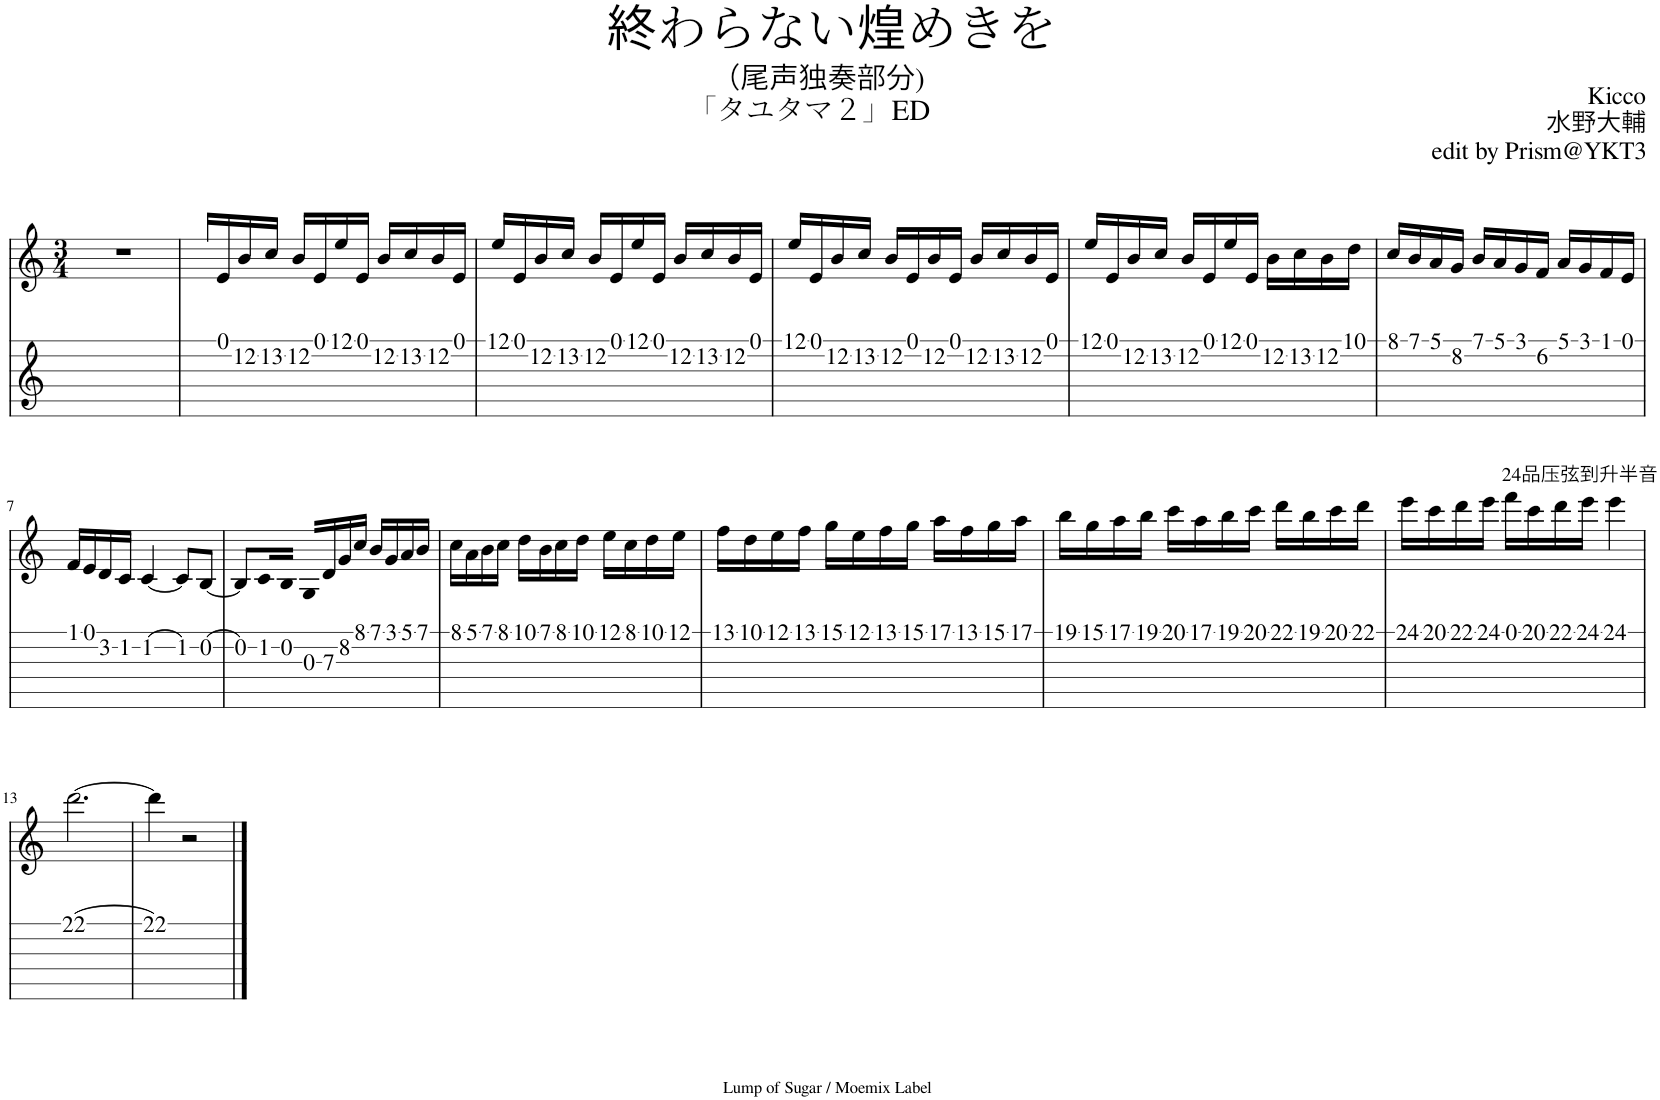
**kern	**kern
*part1	*part1
*staff2	*staff1
*I"Electric Guitar	*
*I'Elec Gtr	*
*stria6	*
*clefG2	*clefG2
*k[]	*k[]
*M3/4	*M3/4
=1	=1
2.r	2.r
=2	=2
16eeLL	16ee/LL
16eJ	16e/
16bL	16b/
16ccJJ	16cc/JJ
16bLL	16b/LL
16eJ	16e/
16eeL	16ee/
16eJJ	16e/JJ
16bLL	16b/LL
16ccJ	16cc/
16bL	16b/
16eJJ	16e/JJ
=3	=3
16eeLL	16ee/LL
16eJ	16e/
16bL	16b/
16ccJJ	16cc/JJ
16bLL	16b/LL
16eJ	16e/
16eeL	16ee/
16eJJ	16e/JJ
16bLL	16b/LL
16ccJ	16cc/
16bL	16b/
16eJJ	16e/JJ
=4	=4
16eeLL	16ee/LL
16eJ	16e/
16bL	16b/
16ccJJ	16cc/JJ
16bLL	16b/LL
16eJ	16e/
16bL	16b/
16eJJ	16e/JJ
16bLL	16b/LL
16ccJ	16cc/
16bL	16b/
16eJJ	16e/JJ
=5	=5
16eeLL	16ee/LL
16eJ	16e/
16bL	16b/
16ccJJ	16cc/JJ
16bLL	16b/LL
16eJ	16e/
16eeL	16ee/
16eJJ	16e/JJ
16bLL	16b\LL
16ccJ	16cc\
16bL	16b\
16ddJJ	16dd\JJ
=6	=6
16ccLL	16cc/LL
16bJ	16b/
16aL	16a/
16gJJ	16g/JJ
16bLL	16b/LL
16aJ	16a/
16gL	16g/
16fJJ	16f/JJ
16aLL	16a/LL
16gJ	16g/
16fL	16f/
16eJJ	16e/JJ
!!LO:LB:g=z
=7	=7
16fLL	16f/LL
16eJ	16e/
16dL	16d/
16cJJ	16c/JJ
[4c	[4c/
8cL]	8c/L]
[8BJ	[8B/J
=8	=8
8BL]	8B/L]
16cL	16cL
16BJJ	16BJJ
16GLL	16GLL
16dJ	16d/
16gL	16g/
16ccJJ	16cc/JJ
16bLL	16b/LL
16gJ	16g/
16aL	16a/
16bJJ	16b/JJ
=9	=9
16ccLL	16cc\LL
16aJ	16a\
16bL	16b\
16ccJJ	16cc\JJ
16ddLL	16dd\LL
16bJ	16b\
16ccL	16cc\
16ddJJ	16dd\JJ
16eeLL	16ee\LL
16ccJ	16cc\
16ddL	16dd\
16eeJJ	16ee\JJ
=10	=10
16ffLL	16ff\LL
16ddJ	16dd\
16eeL	16ee\
16ffJJ	16ff\JJ
16ggLL	16gg\LL
16eeJ	16ee\
16ffL	16ff\
16ggJJ	16gg\JJ
16aaLL	16aa\LL
16ffJ	16ff\
16ggL	16gg\
16aaJJ	16aa\JJ
=11	=11
16bbLL	16bb\LL
16ggJ	16gg\
16aaL	16aa\
16bbJJ	16bb\JJ
16cccLL	16ccc\LL
16aaJ	16aa\
16bbL	16bb\
16cccJJ	16ccc\JJ
16dddLL	16ddd\LL
16bbJ	16bb\
16cccL	16ccc\
16dddJJ	16ddd\JJ
=12	=12
16eeeLL	16eee\LL
16cccJ	16ccc\
16dddL	16ddd\
16eeeJJ	16eee\JJ
!	!LO:TX:a:t=24品压弦到升半音
16fffLL	16fff\LL
16cccJ	16ccc\
16dddL	16ddd\
16eeeJJ	16eee\JJ
4eee	4eee\
!!LO:LB:g=z
=13	=13
[2.ddd	[2.ddd\
=14	=14
4ddd]	4ddd\]
2r	2r
==	==
*-	*-
